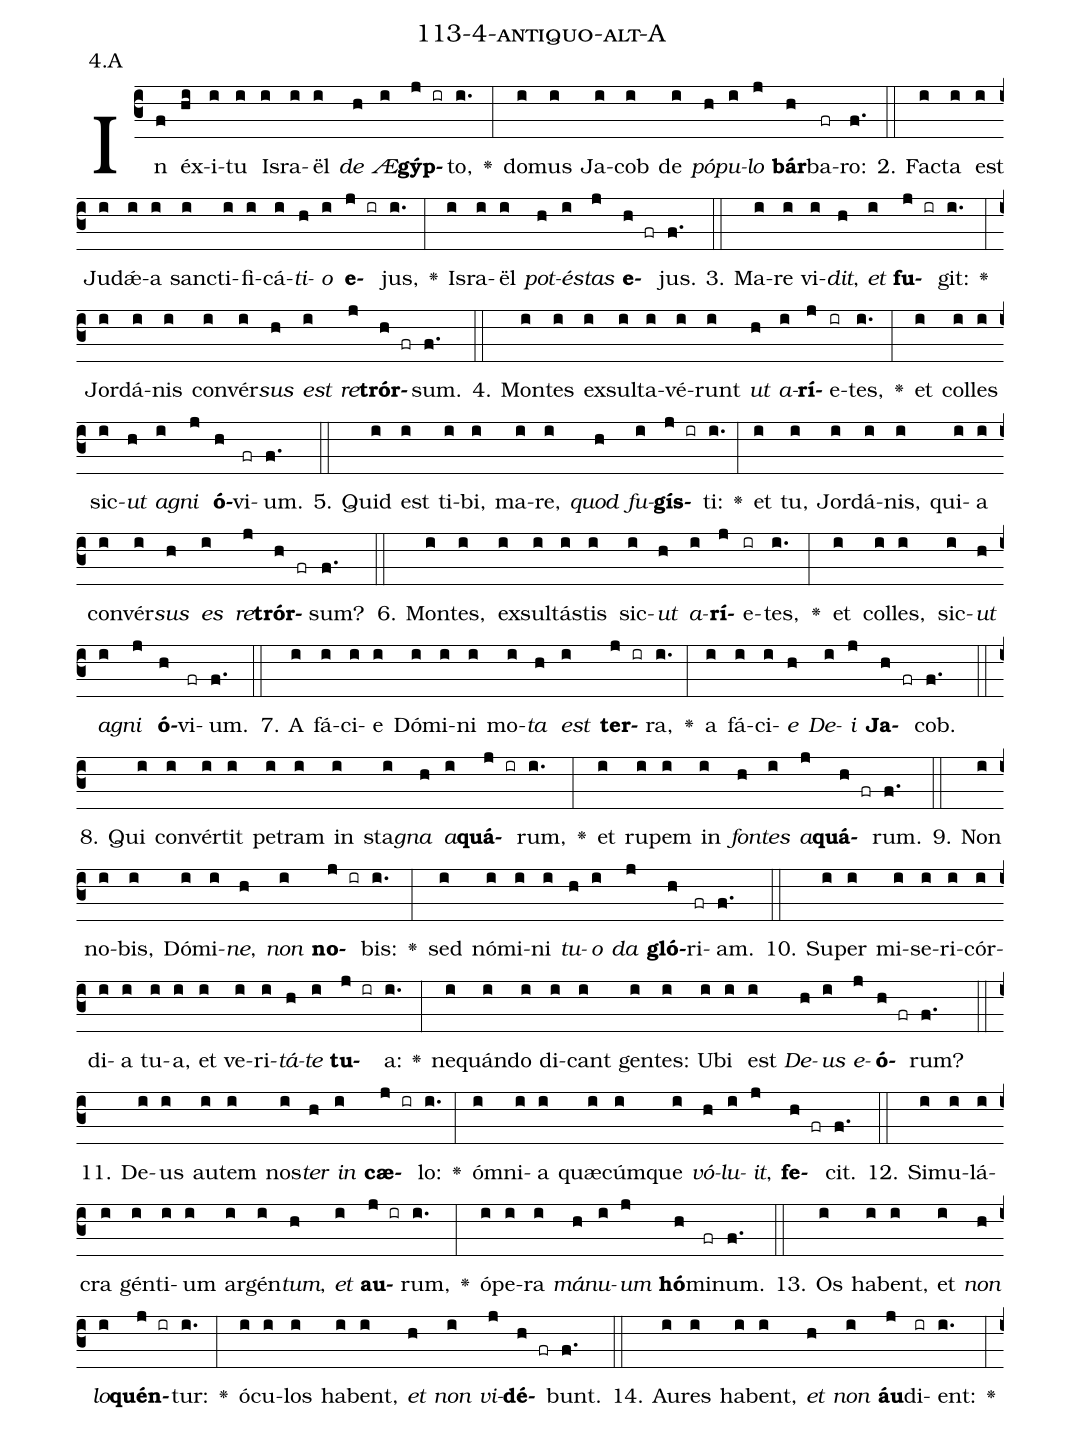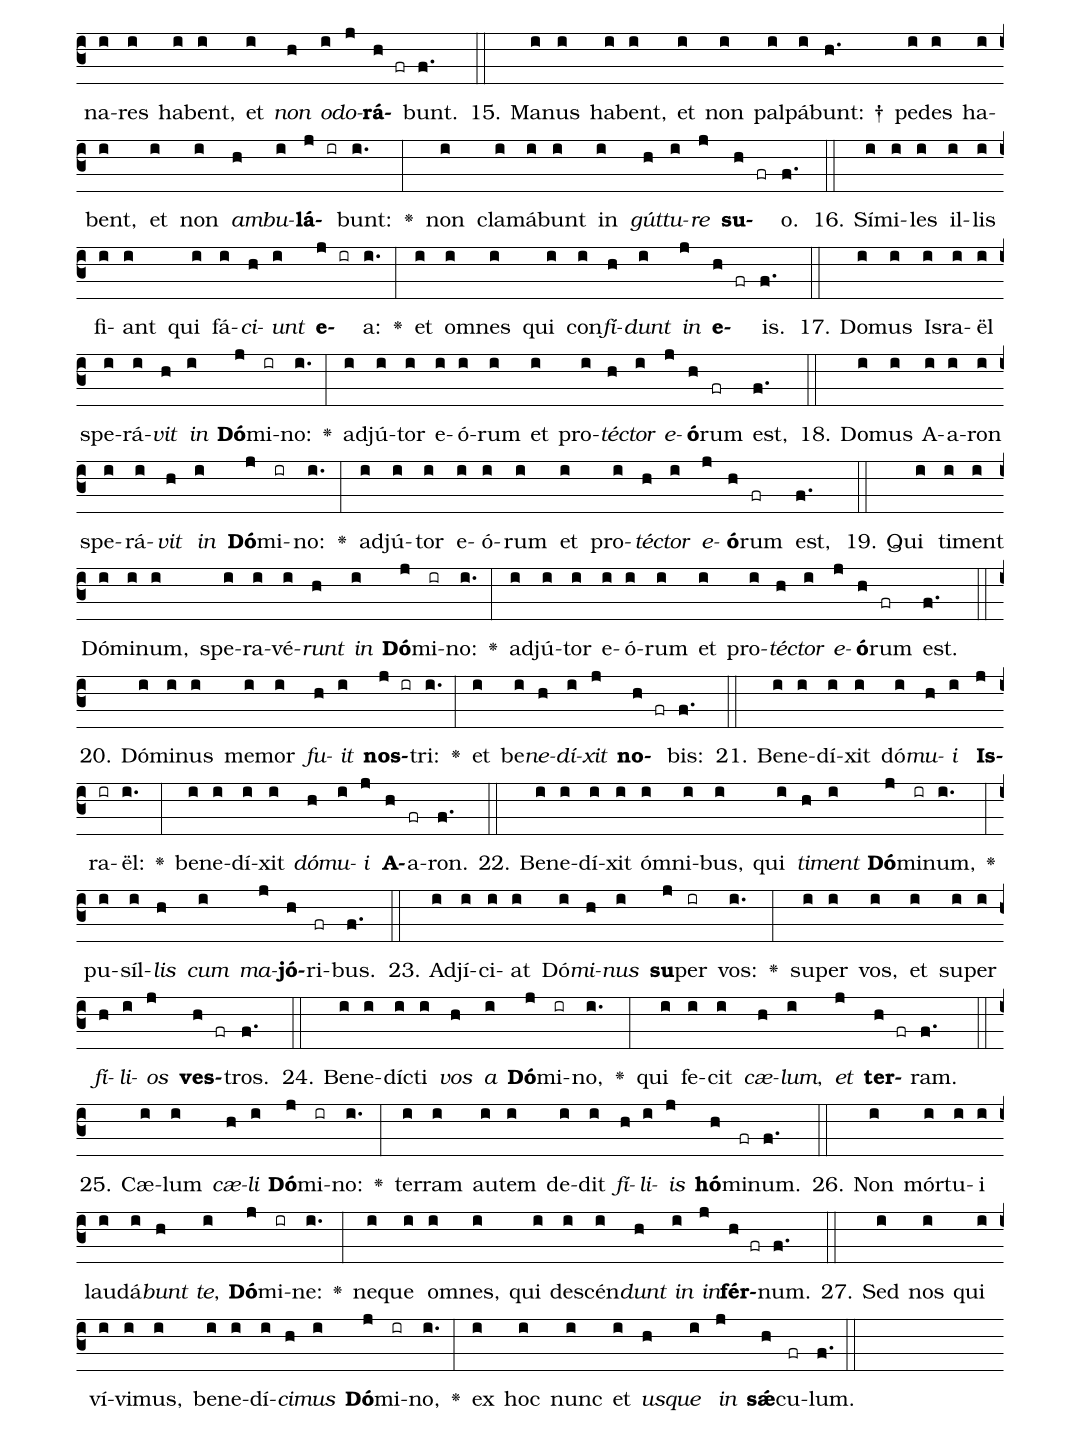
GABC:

name: 113-4-antiquo-alt-A;
annotation: 4.A;
%%
(c3)In(f) éx(hi)i(i)tu(i) Is(i)ra(i)ël(i) <i>de</i>(h) <i>Æ</i>(i)<b>gýp</b>(j ir)to,(i.) <v>\greheightstar</v>(:) do(i)mus(i) Ja(i)cob(i) de(i) <i>pó</i>(h)<i>pu</i>(i)<i>lo</i>(j) <b>bár</b>(h)ba(fr)ro:(f.) (::)
2. Fac(i)ta(i) est(i) Ju(i)dǽ(i)a(i) sanc(i)ti(i)fi(i)cá(i)<i>ti</i>(h)<i>o</i>(i) <b>e</b>(j ir)jus,(i.) <v>\greheightstar</v>(:) Is(i)ra(i)ël(i) <i>pot</i>(h)<i>és</i>(i)<i>tas</i>(j) <b>e</b>(h fr)jus.(f.) (::)
3. Ma(i)re(i) vi(i)<i>dit</i>,(h) <i>et</i>(i) <b>fu</b>(j ir)git:(i.) <v>\greheightstar</v>(:) Jor(i)dá(i)nis(i) con(i)vér(i)<i>sus</i>(h) <i>est</i>(i) <i>re</i>(j)<b>trór</b>(h fr)sum.(f.) (::)
4. Mon(i)tes(i) ex(i)sul(i)ta(i)vé(i)runt(i) <i>ut</i>(h) <i>a</i>(i)<b>rí</b>(j)e(ir)tes,(i.) <v>\greheightstar</v>(:) et(i) col(i)les(i) sic(i)<i>ut</i>(h) <i>a</i>(i)<i>gni</i>(j) <b>ó</b>(h)vi(fr)um.(f.) (::)
5. Quid(i) est(i) ti(i)bi,(i) ma(i)re,(i) <i>quod</i>(h) <i>fu</i>(i)<b>gís</b>(j ir)ti:(i.) <v>\greheightstar</v>(:) et(i) tu,(i) Jor(i)dá(i)nis,(i) qui(i)a(i) con(i)vér(i)<i>sus</i>(h) <i>es</i>(i) <i>re</i>(j)<b>trór</b>(h fr)sum?(f.) (::)
6. Mon(i)tes,(i) ex(i)sul(i)tás(i)tis(i) sic(i)<i>ut</i>(h) <i>a</i>(i)<b>rí</b>(j)e(ir)tes,(i.) <v>\greheightstar</v>(:) et(i) col(i)les,(i) sic(i)<i>ut</i>(h) <i>a</i>(i)<i>gni</i>(j) <b>ó</b>(h)vi(fr)um.(f.) (::)
7. A(i) fá(i)ci(i)e(i) Dó(i)mi(i)ni(i) mo(i)<i>ta</i>(h) <i>est</i>(i) <b>ter</b>(j ir)ra,(i.) <v>\greheightstar</v>(:) a(i) fá(i)ci(i)<i>e</i>(h) <i>De</i>(i)<i>i</i>(j) <b>Ja</b>(h fr)cob.(f.) (::)
8. Qui(i) con(i)vér(i)tit(i) pe(i)tram(i) in(i) sta(i)<i>gna</i>(h) <i>a</i>(i)<b>quá</b>(j ir)rum,(i.) <v>\greheightstar</v>(:) et(i) ru(i)pem(i) in(i) <i>fon</i>(h)<i>tes</i>(i) <i>a</i>(j)<b>quá</b>(h fr)rum.(f.) (::)
9. Non(i) no(i)bis,(i) Dó(i)mi(i)<i>ne</i>,(h) <i>non</i>(i) <b>no</b>(j ir)bis:(i.) <v>\greheightstar</v>(:) sed(i) nó(i)mi(i)ni(i) <i>tu</i>(h)<i>o</i>(i) <i>da</i>(j) <b>gló</b>(h)ri(fr)am.(f.) (::)
10. Su(i)per(i) mi(i)se(i)ri(i)cór(i)di(i)a(i) tu(i)a,(i) et(i) ve(i)ri(i)<i>tá</i>(h)<i>te</i>(i) <b>tu</b>(j ir)a:(i.) <v>\greheightstar</v>(:) ne(i)quán(i)do(i) di(i)cant(i) gen(i)tes:(i) U(i)bi(i) est(i) <i>De</i>(h)<i>us</i>(i) <i>e</i>(j)<b>ó</b>(h fr)rum?(f.) (::)
11. De(i)us(i) au(i)tem(i) nos(i)<i>ter</i>(h) <i>in</i>(i) <b>cæ</b>(j ir)lo:(i.) <v>\greheightstar</v>(:) óm(i)ni(i)a(i) quæ(i)cúm(i)que(i) <i>vó</i>(h)<i>lu</i>(i)<i>it</i>,(j) <b>fe</b>(h fr)cit.(f.) (::)
12. Si(i)mu(i)lá(i)cra(i) gén(i)ti(i)um(i) ar(i)gén(i)<i>tum</i>,(h) <i>et</i>(i) <b>au</b>(j ir)rum,(i.) <v>\greheightstar</v>(:) ó(i)pe(i)ra(i) <i>má</i>(h)<i>nu</i>(i)<i>um</i>(j) <b>hó</b>(h)mi(fr)num.(f.) (::)
13. Os(i) ha(i)bent,(i) et(i) <i>non</i>(h) <i>lo</i>(i)<b>quén</b>(j ir)tur:(i.) <v>\greheightstar</v>(:) ó(i)cu(i)los(i) ha(i)bent,(i) <i>et</i>(h) <i>non</i>(i) <i>vi</i>(j)<b>dé</b>(h fr)bunt.(f.) (::)
14. Au(i)res(i) ha(i)bent,(i) <i>et</i>(h) <i>non</i>(i) <b>áu</b>(j)di(ir)ent:(i.) <v>\greheightstar</v>(:) na(i)res(i) ha(i)bent,(i) et(i) <i>non</i>(h) <i>o</i>(i)<i>do</i>(j)<b>rá</b>(h fr)bunt.(f.) (::)
15. Ma(i)nus(i) ha(i)bent,(i) et(i) non(i) pal(i)pá(i)bunt: †(h.) pe(i)des(i) ha(i)bent,(i) et(i) non(i) <i>am</i>(h)<i>bu</i>(i)<b>lá</b>(j ir)bunt:(i.) <v>\greheightstar</v>(:) non(i) cla(i)má(i)bunt(i) in(i) <i>gút</i>(h)<i>tu</i>(i)<i>re</i>(j) <b>su</b>(h fr)o.(f.) (::)
16. Sí(i)mi(i)les(i) il(i)lis(i) fi(i)ant(i) qui(i) fá(i)<i>ci</i>(h)<i>unt</i>(i) <b>e</b>(j ir)a:(i.) <v>\greheightstar</v>(:) et(i) om(i)nes(i) qui(i) con(i)<i>fí</i>(h)<i>dunt</i>(i) <i>in</i>(j) <b>e</b>(h fr)is.(f.) (::)
17. Do(i)mus(i) Is(i)ra(i)ël(i) spe(i)rá(i)<i>vit</i>(h) <i>in</i>(i) <b>Dó</b>(j)mi(ir)no:(i.) <v>\greheightstar</v>(:) ad(i)jú(i)tor(i) e(i)ó(i)rum(i) et(i) pro(i)<i>téc</i>(h)<i>tor</i>(i) <i>e</i>(j)<b>ó</b>(h)rum(fr) est,(f.) (::)
18. Do(i)mus(i) A(i)a(i)ron(i) spe(i)rá(i)<i>vit</i>(h) <i>in</i>(i) <b>Dó</b>(j)mi(ir)no:(i.) <v>\greheightstar</v>(:) ad(i)jú(i)tor(i) e(i)ó(i)rum(i) et(i) pro(i)<i>téc</i>(h)<i>tor</i>(i) <i>e</i>(j)<b>ó</b>(h)rum(fr) est,(f.) (::)
19. Qui(i) ti(i)ment(i) Dó(i)mi(i)num,(i) spe(i)ra(i)vé(i)<i>runt</i>(h) <i>in</i>(i) <b>Dó</b>(j)mi(ir)no:(i.) <v>\greheightstar</v>(:) ad(i)jú(i)tor(i) e(i)ó(i)rum(i) et(i) pro(i)<i>téc</i>(h)<i>tor</i>(i) <i>e</i>(j)<b>ó</b>(h)rum(fr) est.(f.) (::)
20. Dó(i)mi(i)nus(i) me(i)mor(i) <i>fu</i>(h)<i>it</i>(i) <b>nos</b>(j ir)tri:(i.) <v>\greheightstar</v>(:) et(i) be(i)<i>ne</i>(h)<i>dí</i>(i)<i>xit</i>(j) <b>no</b>(h fr)bis:(f.) (::)
21. Be(i)ne(i)dí(i)xit(i) dó(i)<i>mu</i>(h)<i>i</i>(i) <b>Is</b>(j)ra(ir)ël:(i.) <v>\greheightstar</v>(:) be(i)ne(i)dí(i)xit(i) <i>dó</i>(h)<i>mu</i>(i)<i>i</i>(j) <b>A</b>(h)a(fr)ron.(f.) (::)
22. Be(i)ne(i)dí(i)xit(i) óm(i)ni(i)bus,(i) qui(i) <i>ti</i>(h)<i>ment</i>(i) <b>Dó</b>(j)mi(ir)num,(i.) <v>\greheightstar</v>(:) pu(i)síl(i)<i>lis</i>(h) <i>cum</i>(i) <i>ma</i>(j)<b>jó</b>(h)ri(fr)bus.(f.) (::)
23. Ad(i)jí(i)ci(i)at(i) Dó(i)<i>mi</i>(h)<i>nus</i>(i) <b>su</b>(j)per(ir) vos:(i.) <v>\greheightstar</v>(:) su(i)per(i) vos,(i) et(i) su(i)per(i) <i>fí</i>(h)<i>li</i>(i)<i>os</i>(j) <b>ves</b>(h fr)tros.(f.) (::)
24. Be(i)ne(i)díc(i)ti(i) <i>vos</i>(h) <i>a</i>(i) <b>Dó</b>(j)mi(ir)no,(i.) <v>\greheightstar</v>(:) qui(i) fe(i)cit(i) <i>cæ</i>(h)<i>lum</i>,(i) <i>et</i>(j) <b>ter</b>(h fr)ram.(f.) (::)
25. Cæ(i)lum(i) <i>cæ</i>(h)<i>li</i>(i) <b>Dó</b>(j)mi(ir)no:(i.) <v>\greheightstar</v>(:) ter(i)ram(i) au(i)tem(i) de(i)dit(i) <i>fí</i>(h)<i>li</i>(i)<i>is</i>(j) <b>hó</b>(h)mi(fr)num.(f.) (::)
26. Non(i) mór(i)tu(i)i(i) lau(i)dá(i)<i>bunt</i>(h) <i>te</i>,(i) <b>Dó</b>(j)mi(ir)ne:(i.) <v>\greheightstar</v>(:) ne(i)que(i) om(i)nes,(i) qui(i) de(i)scén(i)<i>dunt</i>(h) <i>in</i>(i) <i>in</i>(j)<b>fér</b>(h fr)num.(f.) (::)
27. Sed(i) nos(i) qui(i) ví(i)vi(i)mus,(i) be(i)ne(i)dí(i)<i>ci</i>(h)<i>mus</i>(i) <b>Dó</b>(j)mi(ir)no,(i.) <v>\greheightstar</v>(:) ex(i) hoc(i) nunc(i) et(i) <i>us</i>(h)<i>que</i>(i) <i>in</i>(j) <b>sǽ</b>(h)cu(fr)lum.(f.) (::)
